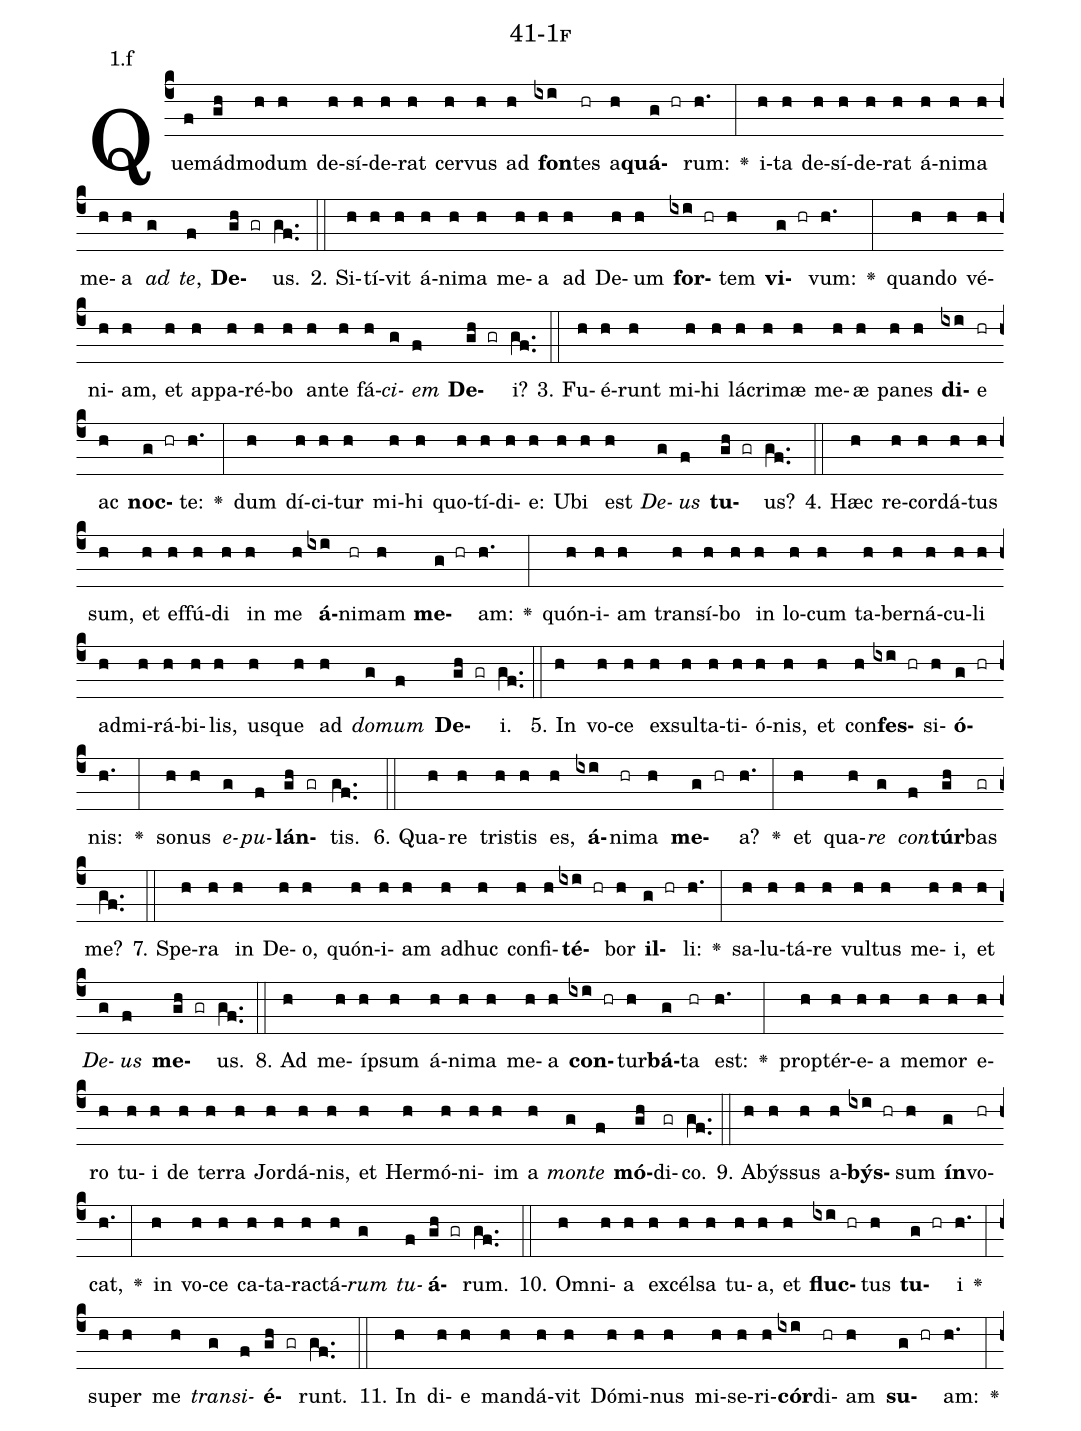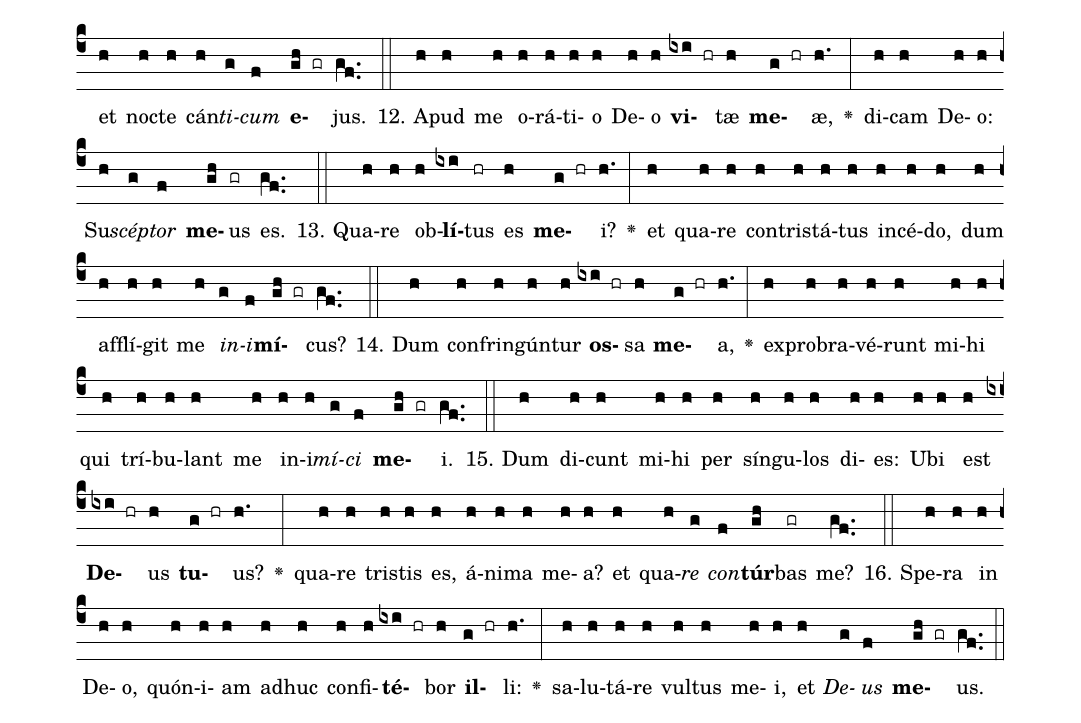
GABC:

name: 41-1f;
annotation: 1.f;
%%
(c4)Quem(f)ád(gh)mo(h)dum(h) de(h)sí(h)de(h)rat(h) cer(h)vus(h) ad(h) <b>fon</b>(ixi)tes(hr) a(h)<b>quá</b>(g hr)rum:(h.) <v>\greheightstar</v>(:) i(h)ta(h) de(h)sí(h)de(h)rat(h) á(h)ni(h)ma(h) me(h)a(h) <i>ad</i>(g) <i>te</i>,(f) <b>De</b>(gh gr)us.(gf..) (::)
2. Si(h)tí(h)vit(h) á(h)ni(h)ma(h) me(h)a(h) ad(h) De(h)um(h) <b>for</b>(ixi hr)tem(h) <b>vi</b>(g hr)vum:(h.) <v>\greheightstar</v>(:) quan(h)do(h) vé(h)ni(h)am,(h) et(h) ap(h)pa(h)ré(h)bo(h) an(h)te(h) fá(h)<i>ci</i>(g)<i>em</i>(f) <b>De</b>(gh gr)i?(gf..) (::)
3. Fu(h)é(h)runt(h) mi(h)hi(h) lá(h)cri(h)mæ(h) me(h)æ(h) pa(h)nes(h) <b>di</b>(ixi)e(hr) ac(h) <b>noc</b>(g hr)te:(h.) <v>\greheightstar</v>(:) dum(h) dí(h)ci(h)tur(h) mi(h)hi(h) quo(h)tí(h)di(h)e:(h) U(h)bi(h) est(h) <i>De</i>(g)<i>us</i>(f) <b>tu</b>(gh gr)us?(gf..) (::)
4. Hæc(h) re(h)cor(h)dá(h)tus(h) sum,(h) et(h) ef(h)fú(h)di(h) in(h) me(h) <b>á</b>(ixi)ni(hr)mam(h) <b>me</b>(g hr)am:(h.) <v>\greheightstar</v>(:) quón(h)i(h)am(h) trans(h)í(h)bo(h) in(h) lo(h)cum(h) ta(h)ber(h)ná(h)cu(h)li(h) ad(h)mi(h)rá(h)bi(h)lis,(h) us(h)que(h) ad(h) <i>do</i>(g)<i>mum</i>(f) <b>De</b>(gh gr)i.(gf..) (::)
5. In(h) vo(h)ce(h) ex(h)sul(h)ta(h)ti(h)ó(h)nis,(h) et(h) con(h)<b>fes</b>(ixi hr)si(h)<b>ó</b>(g hr)nis:(h.) <v>\greheightstar</v>(:) so(h)nus(h) <i>e</i>(g)<i>pu</i>(f)<b>lán</b>(gh gr)tis.(gf..) (::)
6. Qua(h)re(h) tris(h)tis(h) es,(h) <b>á</b>(ixi)ni(hr)ma(h) <b>me</b>(g hr)a?(h.) <v>\greheightstar</v>(:) et(h) qua(h)<i>re</i>(g) <i>con</i>(f)<b>túr</b>(gh)bas(gr) me?(gf..) (::)
7. Spe(h)ra(h) in(h) De(h)o,(h) quón(h)i(h)am(h) ad(h)huc(h) con(h)fi(h)<b>té</b>(ixi hr)bor(h) <b>il</b>(g hr)li:(h.) <v>\greheightstar</v>(:) sa(h)lu(h)tá(h)re(h) vul(h)tus(h) me(h)i,(h) et(h) <i>De</i>(g)<i>us</i>(f) <b>me</b>(gh gr)us.(gf..) (::)
8. Ad(h) me(h)íp(h)sum(h) á(h)ni(h)ma(h) me(h)a(h) <b>con</b>(ixi hr)tur(h)<b>bá</b>(g)ta(hr) est:(h.) <v>\greheightstar</v>(:) prop(h)tér(h)e(h)a(h) me(h)mor(h) e(h)ro(h) tu(h)i(h) de(h) ter(h)ra(h) Jor(h)dá(h)nis,(h) et(h) Her(h)mó(h)ni(h)im(h) a(h) <i>mon</i>(g)<i>te</i>(f) <b>mó</b>(gh)di(gr)co.(gf..) (::)
9. A(h)býs(h)sus(h) a(h)<b>býs</b>(ixi hr)sum(h) <b>ín</b>(g)vo(hr)cat,(h.) <v>\greheightstar</v>(:) in(h) vo(h)ce(h) ca(h)ta(h)rac(h)tá(h)<i>rum</i>(g) <i>tu</i>(f)<b>á</b>(gh gr)rum.(gf..) (::)
10. Om(h)ni(h)a(h) ex(h)cél(h)sa(h) tu(h)a,(h) et(h) <b>fluc</b>(ixi hr)tus(h) <b>tu</b>(g hr)i(h.) <v>\greheightstar</v>(:) su(h)per(h) me(h) <i>trans</i>(g)<i>i</i>(f)<b>é</b>(gh gr)runt.(gf..) (::)
11. In(h) di(h)e(h) man(h)dá(h)vit(h) Dó(h)mi(h)nus(h) mi(h)se(h)ri(h)<b>cór</b>(ixi)di(hr)am(h) <b>su</b>(g hr)am:(h.) <v>\greheightstar</v>(:) et(h) noc(h)te(h) cán(h)<i>ti</i>(g)<i>cum</i>(f) <b>e</b>(gh gr)jus.(gf..) (::)
12. A(h)pud(h) me(h) o(h)rá(h)ti(h)o(h) De(h)o(h) <b>vi</b>(ixi hr)tæ(h) <b>me</b>(g hr)æ,(h.) <v>\greheightstar</v>(:) di(h)cam(h) De(h)o:(h) Su(h)<i>scép</i>(g)<i>tor</i>(f) <b>me</b>(gh)us(gr) es.(gf..) (::)
13. Qua(h)re(h) ob(h)<b>lí</b>(ixi)tus(hr) es(h) <b>me</b>(g hr)i?(h.) <v>\greheightstar</v>(:) et(h) qua(h)re(h) con(h)tris(h)tá(h)tus(h) in(h)cé(h)do,(h) dum(h) af(h)flí(h)git(h) me(h) <i>in</i>(g)<i>i</i>(f)<b>mí</b>(gh gr)cus?(gf..) (::)
14. Dum(h) con(h)frin(h)gún(h)tur(h) <b>os</b>(ixi hr)sa(h) <b>me</b>(g hr)a,(h.) <v>\greheightstar</v>(:) ex(h)pro(h)bra(h)vé(h)runt(h) mi(h)hi(h) qui(h) trí(h)bu(h)lant(h) me(h) in(h)i(h)<i>mí</i>(g)<i>ci</i>(f) <b>me</b>(gh gr)i.(gf..) (::)
15. Dum(h) di(h)cunt(h) mi(h)hi(h) per(h) sín(h)gu(h)los(h) di(h)es:(h) U(h)bi(h) est(h) <b>De</b>(ixi hr)us(h) <b>tu</b>(g hr)us?(h.) <v>\greheightstar</v>(:) qua(h)re(h) tris(h)tis(h) es,(h) á(h)ni(h)ma(h) me(h)a?(h) et(h) qua(h)<i>re</i>(g) <i>con</i>(f)<b>túr</b>(gh)bas(gr) me?(gf..) (::)
16. Spe(h)ra(h) in(h) De(h)o,(h) quón(h)i(h)am(h) ad(h)huc(h) con(h)fi(h)<b>té</b>(ixi hr)bor(h) <b>il</b>(g hr)li:(h.) <v>\greheightstar</v>(:) sa(h)lu(h)tá(h)re(h) vul(h)tus(h) me(h)i,(h) et(h) <i>De</i>(g)<i>us</i>(f) <b>me</b>(gh gr)us.(gf..) (::)
